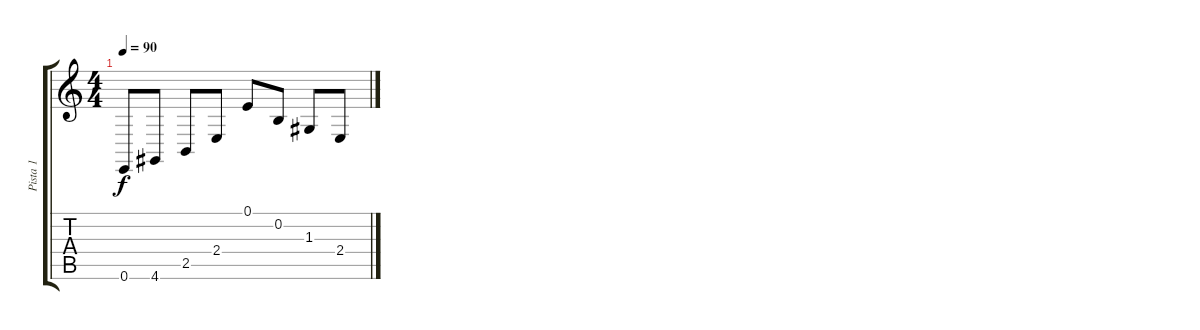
\track ("Pista 1" "Pista 1") {instrument electricpiano1}
\staff {score tabs}
\tuning (E4 B3 G3 D3 A2 E2) {hide}
\ts (4 4)
\tempo 90
\clef g2
\ks c
0.6.8{dy f} 4.6.8 2.5.8 2.4.8 0.1.8 0.2.8 1.3.8 2.4.8
